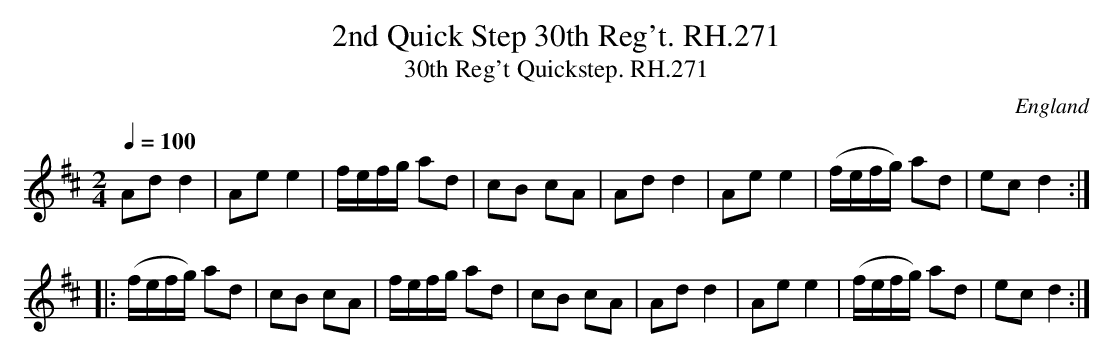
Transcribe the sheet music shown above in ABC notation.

X:1
T:2nd Quick Step 30th Reg't. RH.271
T:30th Reg't Quickstep. RH.271
O:England
M:2/4
L:1/8
Q:1/4=100
K:D
Ad d2|Ae e2|f/e/f/g/ ad|cB cA|\
Ad d2|Ae e2|(f/e/f/g/) ad|ec d2:|
|:(f/e/f/g/) ad|cB cA|f/e/f/g/ ad|cB cA|\
Ad d2|Ae e2|(f/e/f/g/) ad|ec d2:|
